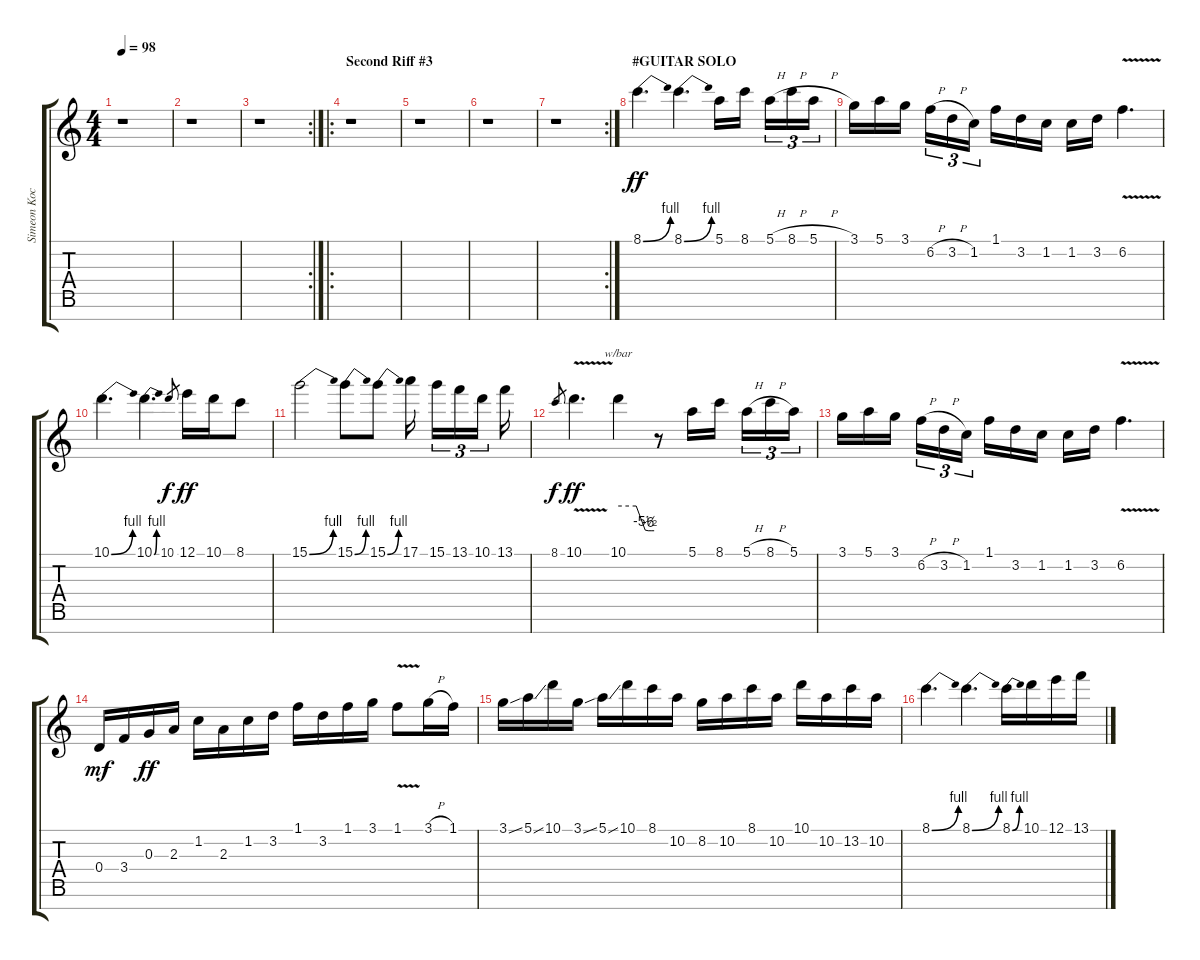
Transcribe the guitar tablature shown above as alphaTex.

\track ("Simeon Koch" "Simeon Koc") {instrument distortionguitar}
\staff {score tabs}
\tuning (E4 B3 G3 D3 A2 E2 B1) {hide}
\ts (4 4)
\tempo 98
\clef g2
\ks c
r.1{dy ff} |
r.1 |
\rc 2
r.1 |
\ro
\section ("" "Second Riff #3")
r.1 |
r.1 |
r.1 |
\rc 2
r.1 |
\section ("" "#GUITAR SOLO")
8.1{be (bend 0 0 60 4)}.4{d} 8.1{be (bend 0 0 60 4)}.4{d} 5.1.16 8.1.16 5.1{h}.16{tu (3 2)} 8.1{h}.16{tu (3 2)} 5.1{h}.16{tu (3 2)} |
3.1.16 5.1.16 3.1.16 6.2{h}.16{tu (3 2)} 3.2{h}.16{tu (3 2)} 1.2.16{tu (3 2)} 1.1.16 3.2.16 1.2.16 1.2.16 3.2.16 6.2{v}.4{d} |
10.1{be (bend 0 0 60 4)}.4{d} 10.1{be (bend 0 0 60 4)}.4{d} 10.1.8{gr dy f} 12.1.16{dy ff} 10.1.16 8.1.8 |
15.1{be (bend 0 0 60 4)}.2 15.1{be (bend 0 0 60 4)}.8 15.1{be (bend 0 0 60 4)}.8 17.1.16 15.1.16{tu (3 2)} 13.1.16{tu (3 2)} 10.1.16{tu (3 2)} 13.1.16 |
8.1.8{gr dy f} 10.1{v}.4{d dy ff} 10.1.4{tbe (custom default 0 0 30 0 45 -22 50 -24 55 -24 60 -24)} r.8 5.1.16 8.1.16 5.1{h}.16{tu (3 2)} 8.1{h}.16{tu (3 2)} 5.1.16{tu (3 2)} |
3.1.16 5.1.16 3.1.16 6.2{h}.16{tu (3 2)} 3.2{h}.16{tu (3 2)} 1.2.16{tu (3 2)} 1.1.16 3.2.16 1.2.16 1.2.16 3.2.16 6.2{v}.4{d} |
0.4.16{dy mf} 3.4.16 0.3.16{dy ff} 2.3.16 1.2.16 2.3.16 1.2.16 3.2.16 1.1.16 3.2.16 1.1.16 3.1.16 1.1{v}.8 3.1{h}.16 1.1.16 |
3.1{ss}.16 5.1{ss}.16 10.1.16 3.1{ss}.16 5.1{ss}.16 10.1.16 8.1.16 10.2.16 8.2.16 10.2.16 8.1.16 10.2.16 10.1.16 10.2.16 13.2.16 10.2.16 |
8.1{be (bend 0 0 60 4)}.4{d} 8.1{be (bend 0 0 60 4)}.4{d} 8.1{be (bend 0 0 60 4)}.16 10.1.16 12.1.16 13.1.16
